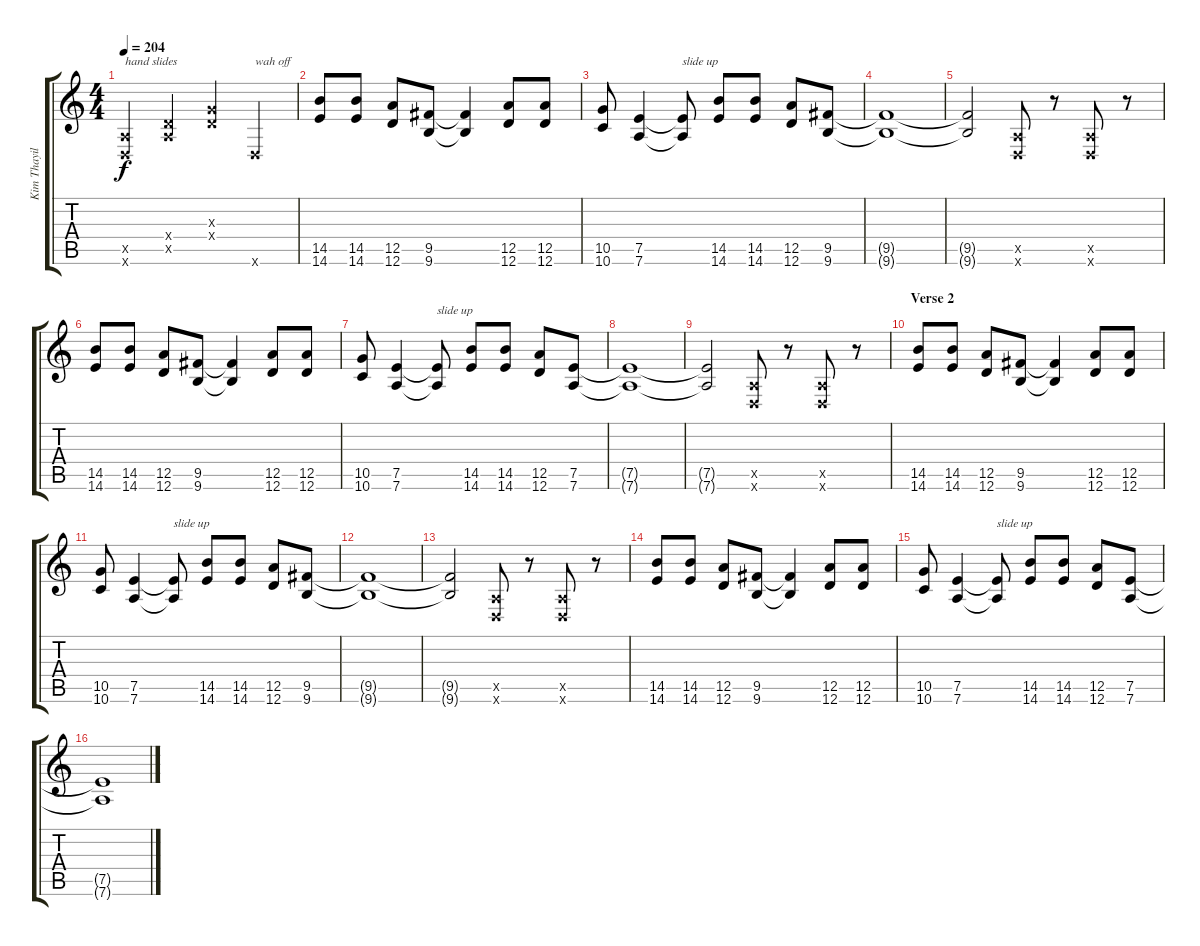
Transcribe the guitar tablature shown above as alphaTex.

\track ("Kim Thayil - Rhythm Guitar" "Kim Thayil") {instrument overdrivenguitar}
\staff {score tabs}
\tuning (E4 B3 G3 D3 A2 D2) {hide}
\ts (4 4)
\tempo 204
\clef g2
\ks c
(0.5{x} 0.6{x}).4{txt "hand slides" dy f} (0.4{x} 0.5{x}).4 (0.3{x} 0.4{x}).4 0.6{x}.4{txt "wah off"} |
(14.5 14.6).8 (14.5 14.6).8 (12.5 12.6).8 (9.5 9.6).8 (9.5{t} 9.6{t}).4 (12.5 12.6).8 (12.5 12.6).8 |
(10.5 10.6).8 (7.5 7.6).4 (7.5{t} 7.6{t}).8{txt "slide up"} (14.5 14.6).8 (14.5 14.6).8 (12.5 12.6).8 (9.5 9.6).8 |
(9.5{t} 9.6{t}).1 |
(9.5{t} 9.6{t}).2 (0.5{x} 0.6{x}).8 r.8 (0.5{x} 0.6{x}).8 r.8 |
(14.5 14.6).8 (14.5 14.6).8 (12.5 12.6).8 (9.5 9.6).8 (9.5{t} 9.6{t}).4 (12.5 12.6).8 (12.5 12.6).8 |
(10.5 10.6).8 (7.5 7.6).4 (7.5{t} 7.6{t}).8{txt "slide up"} (14.5 14.6).8 (14.5 14.6).8 (12.5 12.6).8 (7.5 7.6).8 |
(7.5{t} 7.6{t}).1 |
(7.5{t} 7.6{t}).2 (0.5{x} 0.6{x}).8 r.8 (0.5{x} 0.6{x}).8 r.8 |
\section ("" "Verse 2")
(14.5 14.6).8 (14.5 14.6).8 (12.5 12.6).8 (9.5 9.6).8 (9.5{t} 9.6{t}).4 (12.5 12.6).8 (12.5 12.6).8 |
(10.5 10.6).8 (7.5 7.6).4 (7.5{t} 7.6{t}).8{txt "slide up"} (14.5 14.6).8 (14.5 14.6).8 (12.5 12.6).8 (9.5 9.6).8 |
(9.5{t} 9.6{t}).1 |
(9.5{t} 9.6{t}).2 (0.5{x} 0.6{x}).8 r.8 (0.5{x} 0.6{x}).8 r.8 |
(14.5 14.6).8 (14.5 14.6).8 (12.5 12.6).8 (9.5 9.6).8 (9.5{t} 9.6{t}).4 (12.5 12.6).8 (12.5 12.6).8 |
(10.5 10.6).8 (7.5 7.6).4 (7.5{t} 7.6{t}).8{txt "slide up"} (14.5 14.6).8 (14.5 14.6).8 (12.5 12.6).8 (7.5 7.6).8 |
(7.5{t} 7.6{t}).1
